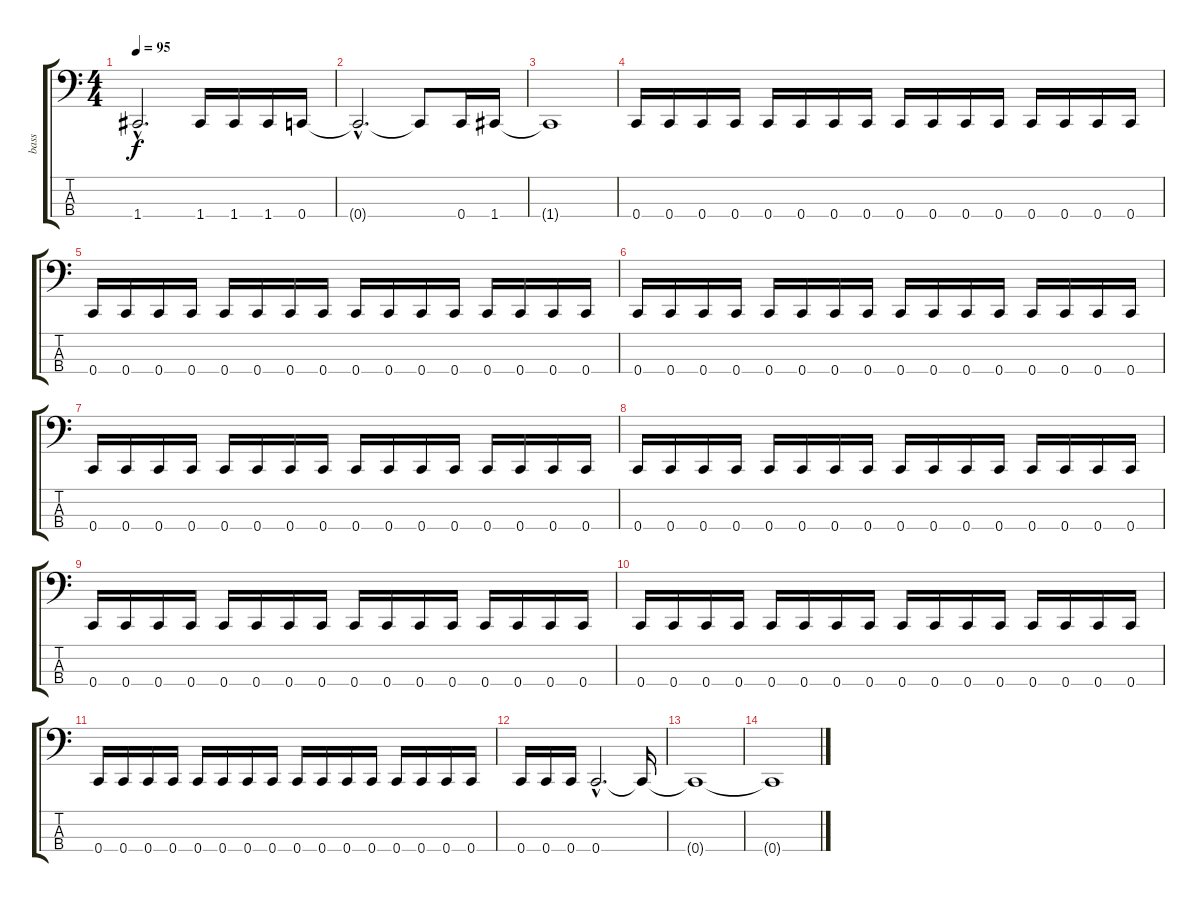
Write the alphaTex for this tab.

\track ("bass" "bass") {instrument electricbasspick}
\staff {score tabs}
\tuning (F2 C2 G1 C1) {hide}
\ts (4 4)
\tempo 95
\clef f4
\ks c
1.4{hac t}.2{d dy f} 1.4.16 1.4.16 1.4.16 0.4.16 |
0.4{hac t}.2{d} 0.4{t}.8 0.4.16 1.4.16 |
1.4{t}.1 |
0.4.16 0.4.16 0.4.16 0.4.16 0.4.16 0.4.16 0.4.16 0.4.16 0.4.16 0.4.16 0.4.16 0.4.16 0.4.16 0.4.16 0.4.16 0.4.16 |
0.4.16 0.4.16 0.4.16 0.4.16 0.4.16 0.4.16 0.4.16 0.4.16 0.4.16 0.4.16 0.4.16 0.4.16 0.4.16 0.4.16 0.4.16 0.4.16 |
0.4.16 0.4.16 0.4.16 0.4.16 0.4.16 0.4.16 0.4.16 0.4.16 0.4.16 0.4.16 0.4.16 0.4.16 0.4.16 0.4.16 0.4.16 0.4.16 |
0.4.16 0.4.16 0.4.16 0.4.16 0.4.16 0.4.16 0.4.16 0.4.16 0.4.16 0.4.16 0.4.16 0.4.16 0.4.16 0.4.16 0.4.16 0.4.16 |
0.4.16 0.4.16 0.4.16 0.4.16 0.4.16 0.4.16 0.4.16 0.4.16 0.4.16 0.4.16 0.4.16 0.4.16 0.4.16 0.4.16 0.4.16 0.4.16 |
0.4.16 0.4.16 0.4.16 0.4.16 0.4.16 0.4.16 0.4.16 0.4.16 0.4.16 0.4.16 0.4.16 0.4.16 0.4.16 0.4.16 0.4.16 0.4.16 |
0.4.16 0.4.16 0.4.16 0.4.16 0.4.16 0.4.16 0.4.16 0.4.16 0.4.16 0.4.16 0.4.16 0.4.16 0.4.16 0.4.16 0.4.16 0.4.16 |
0.4.16 0.4.16 0.4.16 0.4.16 0.4.16 0.4.16 0.4.16 0.4.16 0.4.16 0.4.16 0.4.16 0.4.16 0.4.16 0.4.16 0.4.16 0.4.16 |
0.4.16 0.4.16 0.4.16 0.4{hac}.2{d} 0.4{t}.16 |
0.4{t}.1 |
0.4{t}.1
